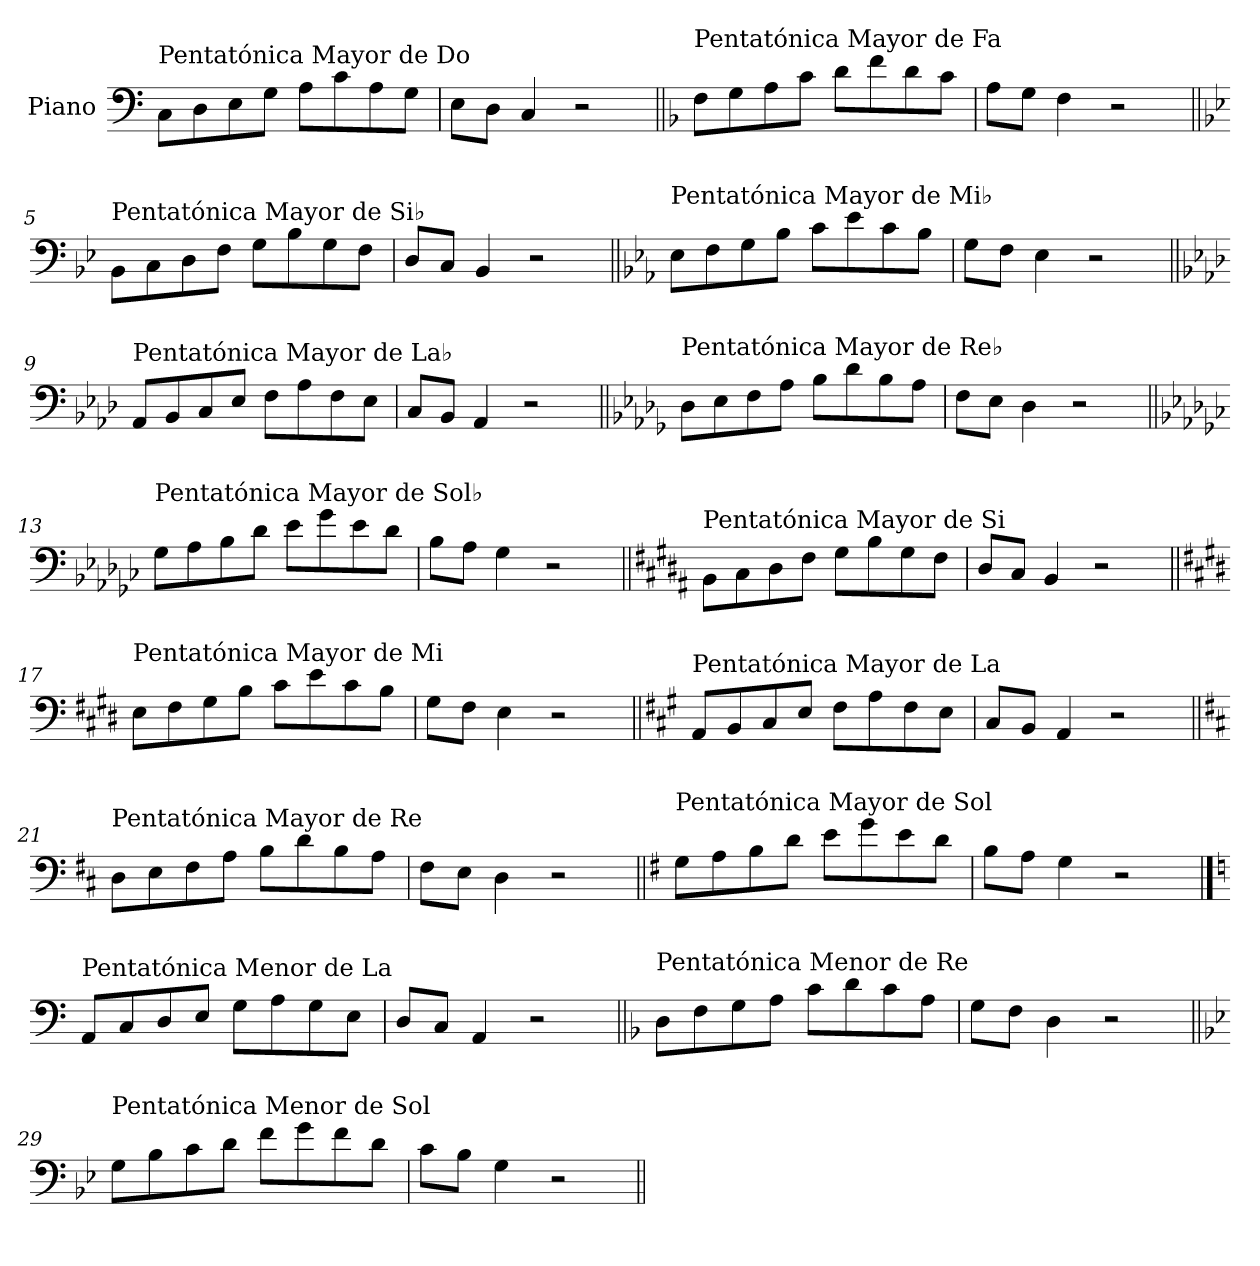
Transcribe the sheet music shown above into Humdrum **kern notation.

**kern
*part1
*staff1
*I"Piano
*I'Pno.
*clefF4
*k[]
=1
!LO:TX:a:t=Pentatónica Mayor de Do
8C\L
8D\
8E\
8G\J
8A\L
8c\
8A\
8G\J
=2
8E\L
8D\J
4C/
2r
=3||
*k[b-]
!LO:TX:a:t=Pentatónica Mayor de Fa
8F\L
8G\
8A\
8c\J
8d\L
8f\
8d\
8c\J
=4
8A\L
8G\J
4F\
2r
!!LO:LB:g=z
=5||
*k[b-e-]
!LO:TX:a:t=Pentatónica Mayor de Si♭
8BB-\L
8C\
8D\
8F\J
8G\L
8B-\
8G\
8F\J
=6
8D/L
8C/J
4BB-/
2r
=7||
*k[b-e-a-]
!LO:TX:a:t=Pentatónica Mayor de Mi♭
8E-\L
8F\
8G\
8B-\J
8c\L
8e-\
8c\
8B-\J
=8
8G\L
8F\J
4E-\
2r
!!LO:LB:g=z
=9||
*k[b-e-a-d-]
!LO:TX:a:t=Pentatónica Mayor de La♭
8AA-/L
8BB-/
8C/
8E-/J
8F\L
8A-\
8F\
8E-\J
=10
8C/L
8BB-/J
4AA-/
2r
=11||
*k[b-e-a-d-g-]
!LO:TX:a:t=Pentatónica Mayor de Re♭
8D-\L
8E-\
8F\
8A-\J
8B-\L
8d-\
8B-\
8A-\J
=12
8F\L
8E-\J
4D-\
2r
!!LO:LB:g=z
=13||
*k[b-e-a-d-g-c-]
!LO:TX:a:t=Pentatónica Mayor de Sol♭
8G-\L
8A-\
8B-\
8d-\J
8e-\L
8g-\
8e-\
8d-\J
=14
8B-\L
8A-\J
4G-\
2r
=15||
*k[f#c#g#d#a#]
!LO:TX:a:t=Pentatónica Mayor de Si
8BB\L
8C#\
8D#\
8F#\J
8G#\L
8B\
8G#\
8F#\J
=16
8D#/L
8C#/J
4BB/
2r
!!LO:LB:g=z
=17||
*k[f#c#g#d#]
!LO:TX:a:t=Pentatónica Mayor de Mi
8E\L
8F#\
8G#\
8B\J
8c#\L
8e\
8c#\
8B\J
=18
8G#\L
8F#\J
4E\
2r
=19||
*k[f#c#g#]
!LO:TX:a:t=Pentatónica Mayor de La
8AA/L
8BB/
8C#/
8E/J
8F#\L
8A\
8F#\
8E\J
=20
8C#/L
8BB/J
4AA/
2r
!!LO:LB:g=z
=21||
*k[f#c#]
!LO:TX:a:t=Pentatónica Mayor de Re
8D\L
8E\
8F#\
8A\J
8B\L
8d\
8B\
8A\J
=22
8F#\L
8E\J
4D\
2r
=23||
*k[f#]
!LO:TX:a:t=Pentatónica Mayor de Sol
8G\L
8A\
8B\
8d\J
8e\L
8g\
8e\
8d\J
=24
8B\L
8A\J
4G\
2r
!!LO:PB:g=z
==25
*k[]
!LO:TX:a:t=Pentatónica Menor de La
8AA/L
8C/
8D/
8E/J
8G\L
8A\
8G\
8E\J
=26
8D/L
8C/J
4AA/
2r
=27||
*k[b-]
!LO:TX:a:t=Pentatónica Menor de Re
8D\L
8F\
8G\
8A\J
8c\L
8d\
8c\
8A\J
=28
8G\L
8F\J
4D\
2r
!!LO:LB:g=z
=29||
*k[b-e-]
!LO:TX:a:t=Pentatónica Menor de Sol
8G\L
8B-\
8c\
8d\J
8f\L
8g\
8f\
8d\J
=30
8c\L
8B-\J
4G\
2r
=||
*-
